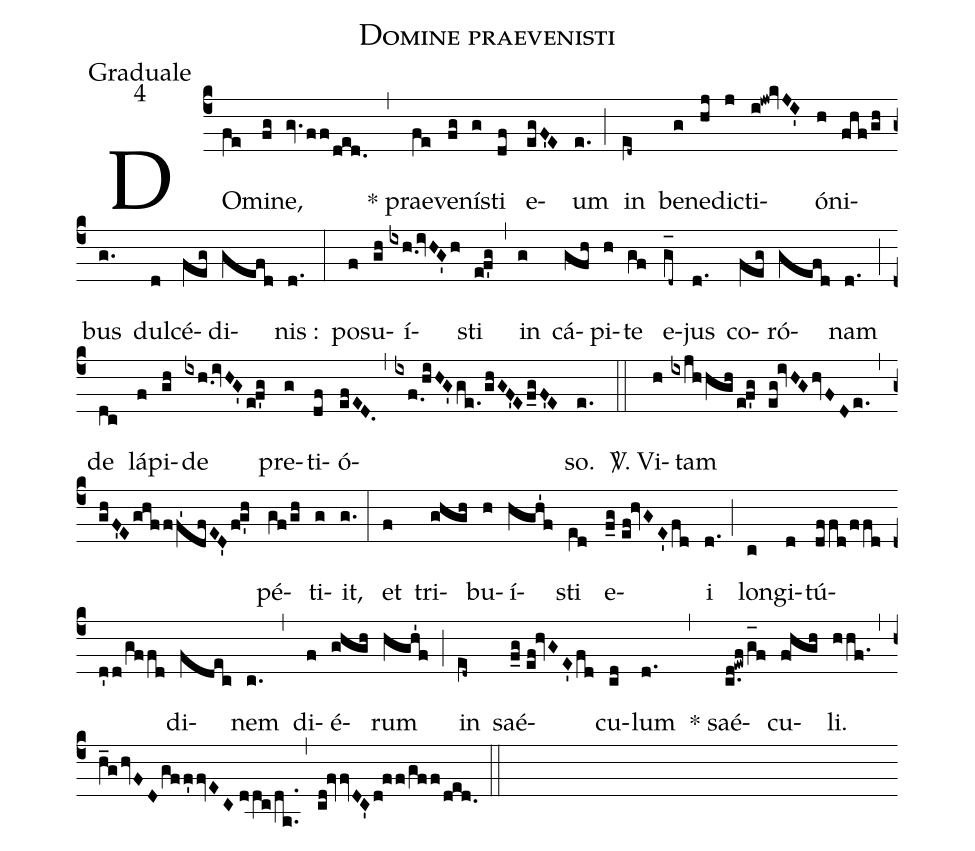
name:Domine praevenisti;
office-part:Graduale;
mode:4;
%%
(c4) DO(fe)mi(fg)ne,(gv.ff/ded.) (,) * prae(fe)ve(fg)ní(g)sti(df) e(egF'E)um(e.) (;) in(e[ll:1]d~) be(g)ne(hj)di(j)cti(i!jw!kvJI')ó(h)ni(fhf/gh)bus(g.) dul(d)cé(feg)di(gefd)nis :(d.) (:) po(f)su(gh)í(ixh.0/[-0.5]ivHG'h)sti(ef'g) (,) in(g) cá(gfh)pi(h)te(gf) e(g_[oh:h]d~)jus(d.) co(feg)ró(gefd)nam(d.) (;) de(dc) lá(f)pi(gh)de(ixh.0/[-0.5]ivHG'ef'g) pre(g)ti(df)ó(efED.)(,)(ixf.0/[-0.5]hiHG'/!ge./ghGF'Ef_gF'E)so.(e.) (::) <sp>V/</sp>. Vi(h)tam(ixjhhgh/ef'g eg!ivHGhvFDe.) (,) (ghF'Eghfff'1dfED'fg'h) pé(gf/gh)ti(g)it,(g.) (:) et(f) tri(ghgh)bu(h)í(hgh'1f)sti(e[ll:1]d) e(f_g//ef!hvGE'fd)i(d.) (;) lon(c)gi(d)tú(dffd/ffdd'd/gffd)di(fdec)nem(c.) (,) di(f)é(ghgh)rum(hgh'1f) (;) in(e[ll:1]d~) saé(f_g//ef!hvGE'fd)cu(cd)lum(d.) (,) * saé(c.d!ewf/g_[oh:h]f)cu(f!hgh)li.(hhf.) (,) (h_ghvFDgff'fvEC//dd[ull:1]c/da..) (,) (cd!fvvDC'd!ff/gff/ded.) (::)
